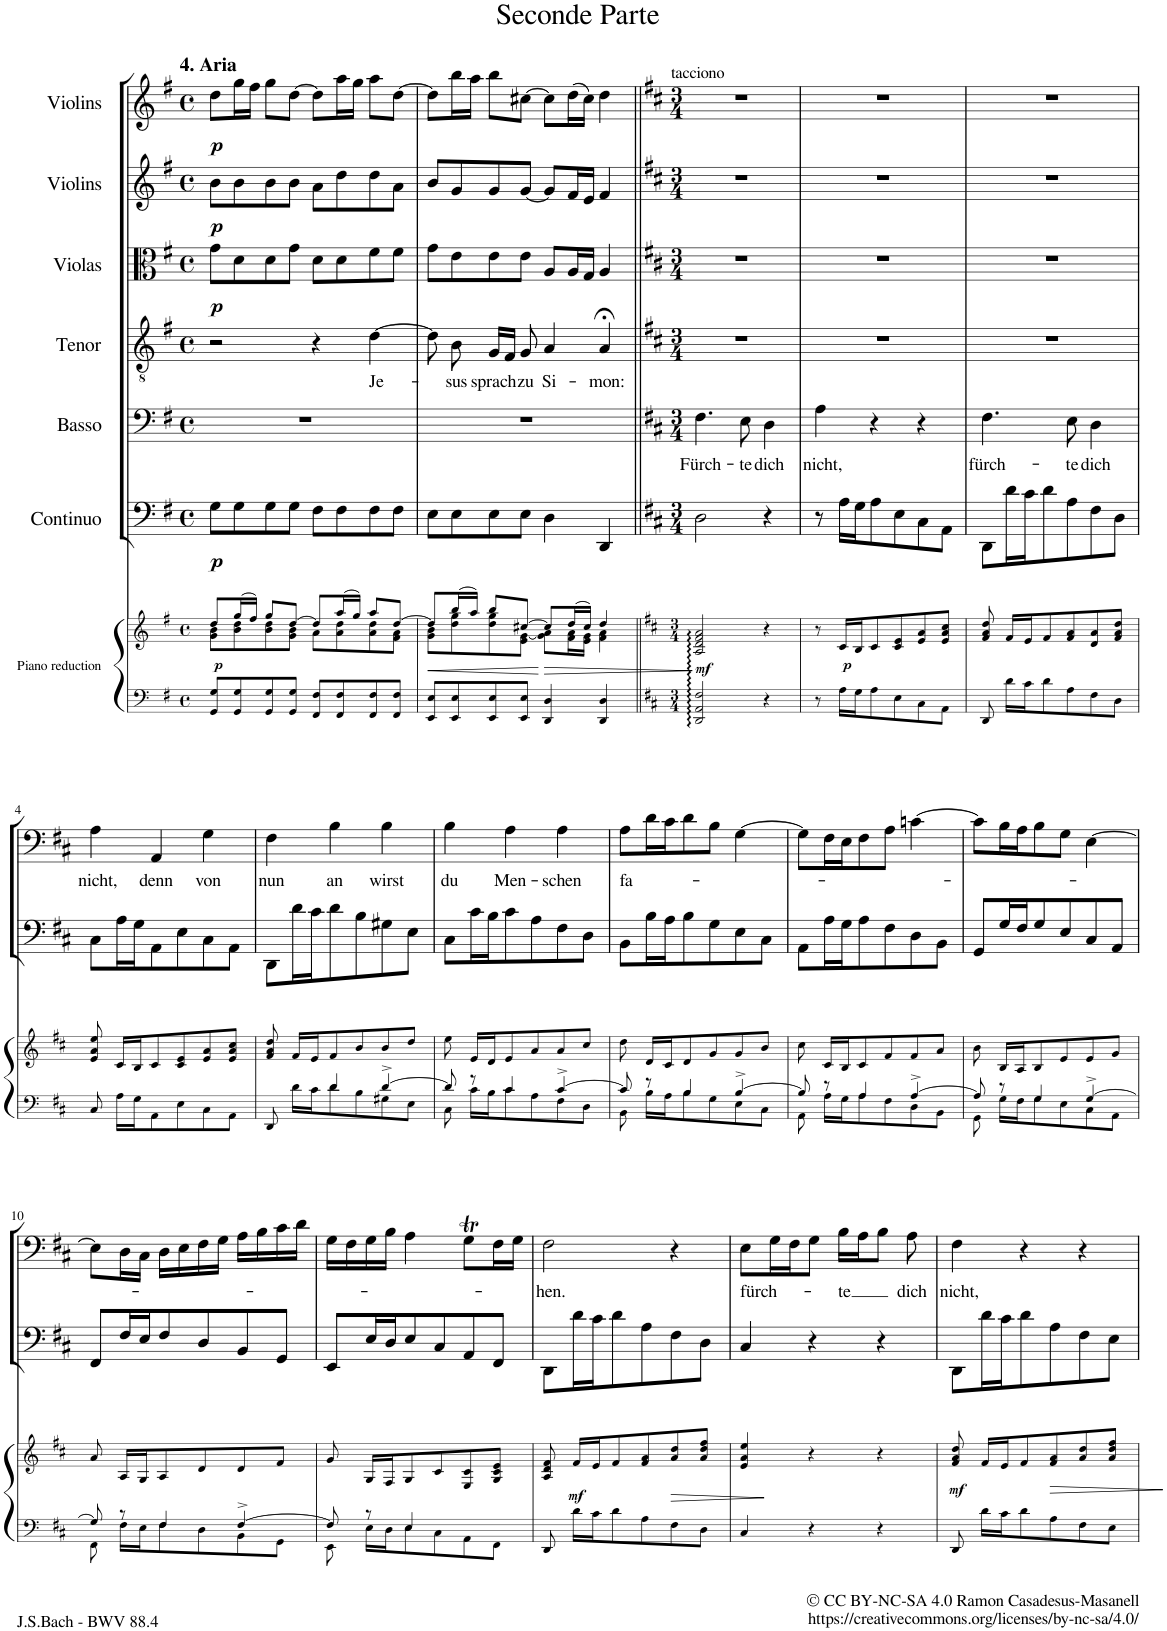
**kern	**kern	**dynam	**kern	**dynam	**kern	**text	**kern	**text	**kern	**dynam	**kern	**dynam	**kern	**dynam
*part7	*part7	*part7	*part6	*part6	*part5	*part5	*part4	*part4	*part3	*part3	*part2	*part2	*part1	*part1
*staff8	*staff7	*staff7/8	*staff6	*staff6	*staff5	*staff5	*staff4	*staff4	*staff3	*staff3	*staff2	*staff2	*staff1	*staff1
*I"Piano reduction	*	*	*I"Continuo	*	*I"Basso	*	*I"Tenor	*	*I"Violas	*	*I"Violins	*	*I"Violins	*
*I'Pno	*	*	*	*	*	*	*	*	*	*	*	*	*	*
*stria5	*stria5	*	*	*	*	*	*	*	*	*	*	*	*	*
*clefF4	*clefG2	*	*clefF4	*	*clefF4	*	*clefGv2	*	*clefC3	*	*clefG2	*	*clefG2	*
*k[f#]	*k[f#]	*	*k[f#]	*	*k[f#]	*	*k[f#]	*	*k[f#]	*	*k[f#]	*	*k[f#]	*
*M4/4	*M4/4	*	*M4/4	*	*M4/4	*	*M4/4	*	*M4/4	*	*M4/4	*	*M4/4	*
*met(c)	*met(c)	*	*met(c)	*	*met(c)	*	*met(c)	*	*met(c)	*	*met(c)	*	*met(c)	*
=	=	=	=	=	=	=	=	=	=	=	=	=	=	=
*	*^	*	*	*	*	*	*	*	*	*	*	*	*	*
!	!	!	!	!	!	!	!	!	!	!	!	!	!	!LO:TX:a:B:t=4. Aria	!
!	!	!	!LO:DY:b	!	!LO:DY:b	!	!	!	!	!	!LO:DY:b	!	!LO:DY:b	!	!LO:DY:b
8GG/ 8G/L	8dd/L	8g\ 8b\L	p	8G\L	p	1r	.	2r	.	8g\L	p	8b\L	p	8dd\L	p
8GG/ 8G/	(16gg/L	8b\ 8dd\	.	8G\	.	.	.	.	.	8d\	.	8b\	.	16gg\L	.
.	16ff#/JJ)	.	.	.	.	.	.	.	.	.	.	.	.	16ff#\JJ	.
8GG/ 8G/	8gg/L	8b\ 8dd\	.	8G\	.	.	.	.	.	8d\	.	8b\	.	8gg\L	.
8GG/ 8G/J	[8dd/J	8g\ 8b\J	.	8G\J	.	.	.	.	.	8g\J	.	8b\J	.	[8dd\J	.
8FF#/ 8F#/L	8dd/L]	8a\L	.	8F#\L	.	.	.	4r	.	8d\L	.	8a\L	.	8dd\L]	.
8FF#/ 8F#/	(16aa/L	8a\ 8dd\	.	8F#\	.	.	.	.	.	8d\	.	8dd\	.	16aa\L	.
.	16gg/JJ)	.	.	.	.	.	.	.	.	.	.	.	.	16gg\JJ	.
!	!	!	!	!	!	!	!	!	!LO:LY:b	!	!	!	!	!	!
8FF#/ 8F#/	8aa/L	8a\ 8dd\	.	8F#\	.	.	.	[4d\	Je-	8f#\	.	8dd\	.	8aa\L	.
8FF#/ 8F#/J	[8dd/J	8f#\ 8a\J	.	8F#\J	.	.	.	.	.	8f#\J	.	8a\J	.	[8dd\J	.
=	=	=	=	=	=	=	=	=	=	=	=	=	=	=	=
!	!	!	!LO:HP:b	!	!	!	!	!	!	!	!	!	!	!	!
8EE/ 8E/L	8dd/L]	8g\ 8b\L	<	8E\L	.	1r	.	8d\]	.	8g\L	.	8b/L	.	8dd\L]	.
!	!	!	!	!	!	!	!	!	!LO:LY:b	!	!	!	!	!	!
8EE/ 8E/	(16bb/L	8dd\ 8gg\	.	8E\	.	.	.	8B\	-sus	8e\	.	8g/	.	16bb\L	.
.	16aa/JJ)	.	.	.	.	.	.	.	.	.	.	.	.	16aa\JJ	.
!	!	!	!	!	!	!	!	!	!LO:LY:b	!	!	!	!	!	!
8EE/ 8E/	8bb/L	8dd\ 8gg\	.	8E\	.	.	.	16G/LL	sprach	8e\	.	8g/	.	8bb\L	.
.	.	.	.	.	.	.	.	16F#/JJ	.	.	.	.	.	.	.
!	!	!	!	!	!	!	!	!	!LO:LY:b	!	!	!	!	!	!
8EE/ 8E/J	[8cc#X/J	8e\ [8g\J	.	8E\J	.	.	.	8G/	zu	8e\J	.	[8g/J	.	[8cc#X\J	.
!	!	!	!LO:HP:n=1:b	!	!	!	!	!	!LO:LY:b	!	!	!	!	!	!
4DD/ 4D/	8cc#/L]	8g\] 8a\L	[ >	4D\	.	.	.	4A/	Si-	8A/L	.	8g/L]	.	8cc#\L]	.
.	(16dd/L	16f#\ 16a\L	.	.	.	.	.	.	.	16A/L	.	16f#/L	.	(16dd\L	.
.	16cc#/JJ)	16e\ 16g\JJ	.	.	.	.	.	.	.	16G/JJ	.	16e/JJ	.	16cc#\JJ)	.
!	!	!	!	!	!	!	!	!	!LO:LY:b	!	!	!	!	!	!
4DD/ 4D/	4dd/	4f#\ 4a\	.	4DD/	.	.	.	4A;</	-mon:	4A/	.	4f#/	.	4dd\	.
*	*v	*v	*	*	*	*	*	*	*	*	*	*	*	*	*
.	.	]	.	.	.	.	.	.	.	.	.	.	.	.
=1||	=1||	=1||	=1||	=1||	=1||	=1||	=1||	=1||	=1||	=1||	=1||	=1||	=1||	=1||
*k[f#c#]	*k[f#c#]	*	*k[f#c#]	*	*k[f#c#]	*	*k[f#c#]	*	*k[f#c#]	*	*k[f#c#]	*	*k[f#c#]	*
*M3/4	*M3/4	*	*M3/4	*	*M3/4	*	*M3/4	*	*M3/4	*	*M3/4	*	*M3/4	*
!	!	!	!	!	!	!	!	!	!	!	!	!	!LO:TX:a:t=tacciono	!
!	!	!LO:DY:b	!	!	!	!LO:LY:b	!	!	!	!	!	!	!	!
2DD/ 2AA/ 2F#/	2A/ 2d/ 2f#/ 2a/	mf	2D\	.	4.F#\	Fürch-	2.r	.	2.r	.	2.r	.	2.r	.
!	!	!	!	!	!	!LO:LY:b	!	!	!	!	!	!	!	!
.	.	.	.	.	8E\	-te	.	.	.	.	.	.	.	.
!	!	!	!	!	!	!LO:LY:b	!	!	!	!	!	!	!	!
4r	4r	.	4r	.	4D\	dich	.	.	.	.	.	.	.	.
=2	=2	=2	=2	=2	=2	=2	=2	=2	=2	=2	=2	=2	=2	=2
!	!	!	!	!	!	!LO:LY:b	!	!	!	!	!	!	!	!
8r	8r	.	8r	.	4A\	nicht,	2.r	.	2.r	.	2.r	.	2.r	.
!	!	!LO:DY:b	!	!	!	!	!	!	!	!	!	!	!	!
16A\LL	16c#/LL	p	16A\LL	.	.	.	.	.	.	.	.	.	.	.
16G\J	16B/J	.	16G\J	.	.	.	.	.	.	.	.	.	.	.
8A\	8c#/	.	8A\	.	4r	.	.	.	.	.	.	.	.	.
8E\	8c#/ 8e/	.	8E\	.	.	.	.	.	.	.	.	.	.	.
8C#\	8e/ 8a/	.	8C#\	.	4r	.	.	.	.	.	.	.	.	.
8AA\J	8e/ 8a/ 8cc#/J	.	8AA\J	.	.	.	.	.	.	.	.	.	.	.
=3	=3	=3	=3	=3	=3	=3	=3	=3	=3	=3	=3	=3	=3	=3
!	!	!	!	!	!	!LO:LY:b	!	!	!	!	!	!	!	!
8DD/	8f#/ 8a/ 8dd/	.	8DD\L	.	4.F#\	fürch-	2.r	.	2.r	.	2.r	.	2.r	.
16d\LL	16f#/LL	.	16d\L	.	.	.	.	.	.	.	.	.	.	.
16c#\J	16e/J	.	16c#\J	.	.	.	.	.	.	.	.	.	.	.
8d\	8f#/	.	8d\	.	.	.	.	.	.	.	.	.	.	.
!	!	!	!	!	!	!LO:LY:b	!	!	!	!	!	!	!	!
8A\	8f#/ 8a/	.	8A\	.	8E\	-te	.	.	.	.	.	.	.	.
!	!	!	!	!	!	!LO:LY:b	!	!	!	!	!	!	!	!
8F#\	8d/ 8a/	.	8F#\	.	4D\	dich	.	.	.	.	.	.	.	.
8D\J	8f#/ 8a/ 8dd/J	.	8D\J	.	.	.	.	.	.	.	.	.	.	.
!!LO:LB:g=z
=4	=4	=4	=4	=4	=4	=4	=4	=4	=4	=4	=4	=4	=4	=4
!	!	!	!	!	!	!LO:LY:b	!	!	!	!	!	!	!	!
8C#/	8e/ 8a/ 8ee/	.	8C#\L	.	4A\	nicht,	2.r	.	2.r	.	2.r	.	2.r	.
16A\LL	16c#/LL	.	16A\L	.	.	.	.	.	.	.	.	.	.	.
16G\J	16B/J	.	16G\J	.	.	.	.	.	.	.	.	.	.	.
!	!	!	!	!	!	!LO:LY:b	!	!	!	!	!	!	!	!
8AA\	8c#/	.	8AA\	.	4AA/	denn	.	.	.	.	.	.	.	.
8E\	8c#/ 8e/	.	8E\	.	.	.	.	.	.	.	.	.	.	.
!	!	!	!	!	!	!LO:LY:b	!	!	!	!	!	!	!	!
8C#\	8e/ 8a/	.	8C#\	.	4G\	von	.	.	.	.	.	.	.	.
8AA\J	8e/ 8a/ 8cc#/J	.	8AA\J	.	.	.	.	.	.	.	.	.	.	.
=5	=5	=5	=5	=5	=5	=5	=5	=5	=5	=5	=5	=5	=5	=5
*^	*	*	*	*	*	*	*	*	*	*	*	*	*	*
!	!	!	!	!	!	!	!LO:LY:b	!	!	!	!	!	!	!	!
8DD/	8ryy	8f#/ 8a/ 8dd/	.	8DD\L	.	4F#\	nun	2.r	.	2.r	.	2.r	.	2.r	.
8ryy	16d\LL	16f#/LL	.	16d\L	.	.	.	.	.	.	.	.	.	.	.
.	16c#\J	16e/J	.	16c#\J	.	.	.	.	.	.	.	.	.	.	.
!	!	!	!	!	!	!	!LO:LY:b	!	!	!	!	!	!	!	!
4d/	8d\	8f#/	.	8d\	.	4B\	an	.	.	.	.	.	.	.	.
.	8B\	8b/	.	8B\	.	.	.	.	.	.	.	.	.	.	.
!	!	!	!	!	!	!	!LO:LY:b	!	!	!	!	!	!	!	!
[4d^/	8G#X\	8b/	.	8G#X\	.	4B\	wirst	.	.	.	.	.	.	.	.
.	8E\J	8dd/J	.	8E\J	.	.	.	.	.	.	.	.	.	.	.
=6	=6	=6	=6	=6	=6	=6	=6	=6	=6	=6	=6	=6	=6	=6	=6
!	!	!	!	!	!	!	!LO:LY:b	!	!	!	!	!	!	!	!
8d/]	8C#\	8ee\	.	8C#\L	.	4B\	du	2.r	.	2.r	.	2.r	.	2.r	.
8r	16c#\LL	16e/LL	.	16c#\L	.	.	.	.	.	.	.	.	.	.	.
.	16B\J	16d/J	.	16B\J	.	.	.	.	.	.	.	.	.	.	.
!	!	!	!	!	!	!	!LO:LY:b	!	!	!	!	!	!	!	!
4c#/	8c#\	8e/	.	8c#\	.	4A\	Men-	.	.	.	.	.	.	.	.
.	8A\	8a/	.	8A\	.	.	.	.	.	.	.	.	.	.	.
!	!	!	!	!	!	!	!LO:LY:b	!	!	!	!	!	!	!	!
[4c#^/	8F#\	8a/	.	8F#\	.	4A\	-schen	.	.	.	.	.	.	.	.
.	8D\J	8cc#/J	.	8D\J	.	.	.	.	.	.	.	.	.	.	.
=7	=7	=7	=7	=7	=7	=7	=7	=7	=7	=7	=7	=7	=7	=7	=7
!	!	!	!	!	!	!	!LO:LY:b	!	!	!	!	!	!	!	!
8c#/]	8BB\	8dd\	.	8BB\L	.	8A\L	fa-	2.r	.	2.r	.	2.r	.	2.r	.
8r	16B\LL	16d/LL	.	16B\L	.	16d\L	.	.	.	.	.	.	.	.	.
.	16A\J	16c#/J	.	16A\J	.	16c#\J	.	.	.	.	.	.	.	.	.
4B/	8B\	8d/	.	8B\	.	8d\	.	.	.	.	.	.	.	.	.
.	8G\	8g/	.	8G\	.	8B\J	.	.	.	.	.	.	.	.	.
[4B^/	8E\	8g/	.	8E\	.	[4G\	.	.	.	.	.	.	.	.	.
.	8C#\J	8b/J	.	8C#\J	.	.	.	.	.	.	.	.	.	.	.
=8	=8	=8	=8	=8	=8	=8	=8	=8	=8	=8	=8	=8	=8	=8	=8
8B/]	8AA\	8cc#\	.	8AA\L	.	8G\L]	.	2.r	.	2.r	.	2.r	.	2.r	.
8r	16A\LL	16c#/LL	.	16A\L	.	16F#\L	.	.	.	.	.	.	.	.	.
.	16G\J	16B/J	.	16G\J	.	16E\J	.	.	.	.	.	.	.	.	.
4A/	8A\	8c#/	.	8A\	.	8F#\	.	.	.	.	.	.	.	.	.
.	8F#\	8f#/	.	8F#\	.	8A\J	.	.	.	.	.	.	.	.	.
[4A^/	8D\	8f#/	.	8D\	.	[4cn\	.	.	.	.	.	.	.	.	.
.	8BB\J	8a/J	.	8BB\J	.	.	.	.	.	.	.	.	.	.	.
=9	=9	=9	=9	=9	=9	=9	=9	=9	=9	=9	=9	=9	=9	=9	=9
8A/]	8GG\	8b\	.	8GG/L	.	8c\L]	.	2.r	.	2.r	.	2.r	.	2.r	.
8r	16G\LL	16B/LL	.	16G/L	.	16B\L	.	.	.	.	.	.	.	.	.
.	16F#\J	16A/J	.	16F#/J	.	16A\J	.	.	.	.	.	.	.	.	.
4G/	8G\	8B/	.	8G/	.	8B\	.	.	.	.	.	.	.	.	.
.	8E\	8e/	.	8E/	.	8G\J	.	.	.	.	.	.	.	.	.
[4G^/	8C#\	8e/	.	8C#/	.	[4E\	.	.	.	.	.	.	.	.	.
.	8AA\J	8g/J	.	8AA/J	.	.	.	.	.	.	.	.	.	.	.
!!LO:LB:g=z
=10	=10	=10	=10	=10	=10	=10	=10	=10	=10	=10	=10	=10	=10	=10	=10
8G/]	8FF#\	8a/	.	8FF#/L	.	8E\L]	.	2.r	.	2.r	.	2.r	.	2.r	.
8r	16F#\LL	16A/LL	.	16F#/L	.	16D\L	.	.	.	.	.	.	.	.	.
.	16E\J	16G/J	.	16E/J	.	16C#\JJ	.	.	.	.	.	.	.	.	.
4F#/	8F#\	8A/	.	8F#/	.	16D\LL	.	.	.	.	.	.	.	.	.
.	.	.	.	.	.	16E\	.	.	.	.	.	.	.	.	.
.	8D\	8d/	.	8D/	.	16F#\	.	.	.	.	.	.	.	.	.
.	.	.	.	.	.	16G\JJ	.	.	.	.	.	.	.	.	.
[4F#^/	8BB\	8d/	.	8BB/	.	16A\LL	.	.	.	.	.	.	.	.	.
.	.	.	.	.	.	16B\	.	.	.	.	.	.	.	.	.
.	8GG\J	8f#/J	.	8GG/J	.	16c#\	.	.	.	.	.	.	.	.	.
.	.	.	.	.	.	16d\JJ	.	.	.	.	.	.	.	.	.
=11	=11	=11	=11	=11	=11	=11	=11	=11	=11	=11	=11	=11	=11	=11	=11
8F#/]	8EE\	8g/	.	8EE/L	.	16G\LL	.	2.r	.	2.r	.	2.r	.	2.r	.
.	.	.	.	.	.	16F#\	.	.	.	.	.	.	.	.	.
8r	16E\LL	16G/LL	.	16E/L	.	16G\	.	.	.	.	.	.	.	.	.
.	16D\J	16F#/J	.	16D/J	.	16B\JJ	.	.	.	.	.	.	.	.	.
4E/	8E\	8G/	.	8E/	.	4A\	.	.	.	.	.	.	.	.	.
.	8C#\	8c#/	.	8C#/	.	.	.	.	.	.	.	.	.	.	.
4ryy	8AA\	8E/ 8c#/	.	8AA/	.	8GT\L	.	.	.	.	.	.	.	.	.
.	8FF#\J	8G/ 8c#/ 8e/J	.	8FF#/J	.	16F#\L	.	.	.	.	.	.	.	.	.
.	.	.	.	.	.	16G\JJ	.	.	.	.	.	.	.	.	.
*v	*v	*	*	*	*	*	*	*	*	*	*	*	*	*	*
=12	=12	=12	=12	=12	=12	=12	=12	=12	=12	=12	=12	=12	=12	=12
!	!	!	!	!	!	!LO:LY:b	!	!	!	!	!	!	!	!
8DD/	8A/ 8d/ 8f#/	.	8DD\L	.	2F#\	hen.	2.r	.	2.r	.	2.r	.	2.r	.
!	!	!LO:DY:b	!	!	!	!	!	!	!	!	!	!	!	!
16d\LL	16f#/LL	mf	16d\L	.	.	.	.	.	.	.	.	.	.	.
16c#\J	16e/J	.	16c#\J	.	.	.	.	.	.	.	.	.	.	.
8d\	8f#/	.	8d\	.	.	.	.	.	.	.	.	.	.	.
8A\	8f#/ 8a/	.	8A\	.	.	.	.	.	.	.	.	.	.	.
!	!	!LO:HP:b	!	!	!	!	!	!	!	!	!	!	!	!
8F#\	8a/ 8dd/	>	8F#\	.	4r	.	.	.	.	.	.	.	.	.
8D\J	8a/ 8dd/ 8ff#/J	.	8D\J	.	.	.	.	.	.	.	.	.	.	.
.	.	]	.	.	.	.	.	.	.	.	.	.	.	.
=13	=13	=13	=13	=13	=13	=13	=13	=13	=13	=13	=13	=13	=13	=13
!	!	!	!	!	!	!LO:LY:b	!	!	!	!	!	!	!	!
4C#/	4e/ 4a/ 4ee/	.	4C#/	.	8E\L	fürch-	2.r	.	2.r	.	2.r	.	2.r	.
.	.	.	.	.	16G\L	.	.	.	.	.	.	.	.	.
.	.	.	.	.	16F#\J	.	.	.	.	.	.	.	.	.
4r	4r	.	4r	.	8G\J	.	.	.	.	.	.	.	.	.
!	!	!	!	!	!	!LO:LY:b	!	!	!	!	!	!	!	!
.	.	.	.	.	16B\LL	-te	.	.	.	.	.	.	.	.
.	.	.	.	.	16A\J	.	.	.	.	.	.	.	.	.
4r	4r	.	4r	.	8B\J	.	.	.	.	.	.	.	.	.
!	!	!	!	!	!	!LO:LY:b	!	!	!	!	!	!	!	!
.	.	.	.	.	8A\	dich	.	.	.	.	.	.	.	.
=14	=14	=14	=14	=14	=14	=14	=14	=14	=14	=14	=14	=14	=14	=14
!	!	!LO:DY:b	!	!	!	!LO:LY:b	!	!	!	!	!	!	!	!
8DD/	8f#/ 8a/ 8dd/	mf	8DD\L	.	4F#\	nicht,	2.r	.	2.r	.	2.r	.	2.r	.
16d\LL	16f#/LL	.	16d\L	.	.	.	.	.	.	.	.	.	.	.
16c#\J	16e/J	.	16c#\J	.	.	.	.	.	.	.	.	.	.	.
8d\	8f#/	.	8d\	.	4r	.	.	.	.	.	.	.	.	.
!	!	!LO:HP:b	!	!	!	!	!	!	!	!	!	!	!	!
8A\	8f#/ 8a/	>	8A\	.	.	.	.	.	.	.	.	.	.	.
8F#\	8a/ 8dd/	.	8F#\	.	4r	.	.	.	.	.	.	.	.	.
8E\J	8a/ 8dd/ 8ff#/J	.	8E\J	.	.	.	.	.	.	.	.	.	.	.
.	.	]	.	.	.	.	.	.	.	.	.	.	.	.
=	=	=	=	=	=	=	=	=	=	=	=	=	=	=
*-	*-	*-	*-	*-	*-	*-	*-	*-	*-	*-	*-	*-	*-	*-
